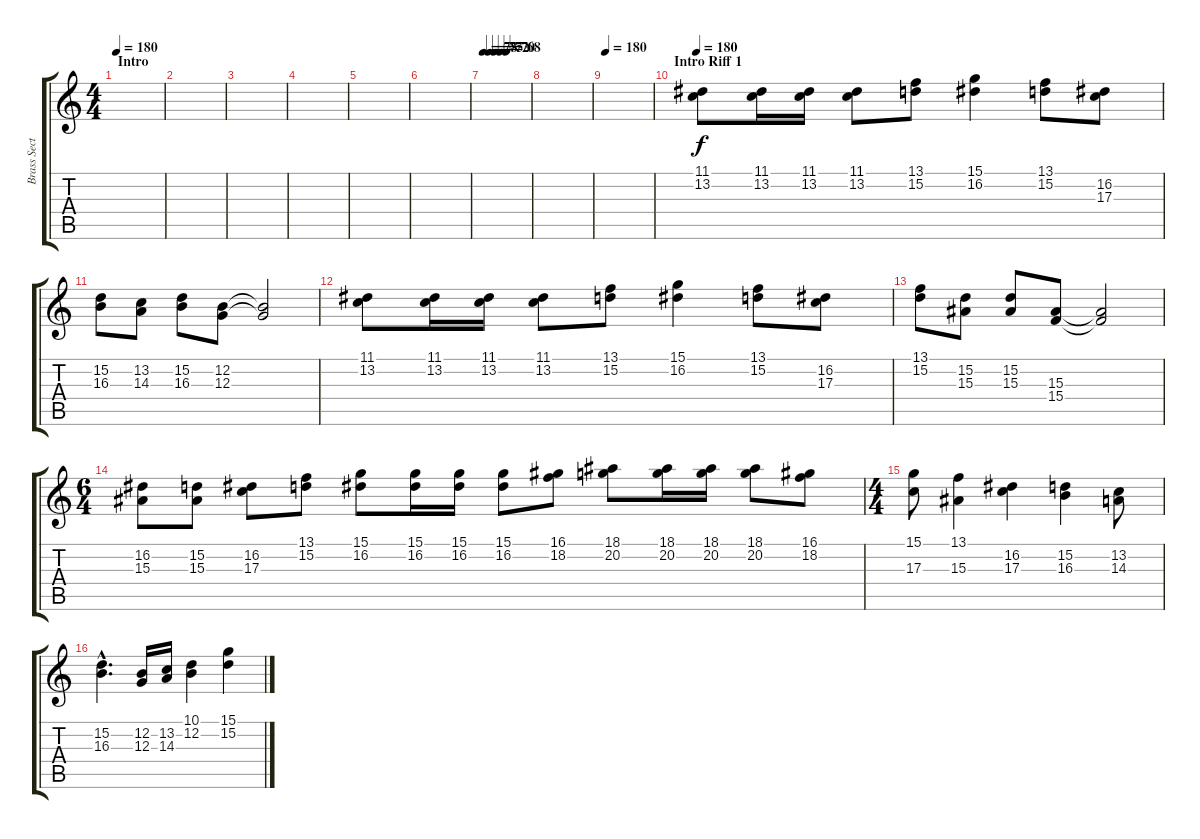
\track ("Brass Section 1" "Brass Sect") {instrument brasssection}
\staff {score tabs}
\tuning (E4 B3 G3 D3 A2 E2) {hide}
\ts (4 4)
\section ("" "Intro")
\tempo 180
\tempo 80
\tempo 180
\clef g2
\ks c
|
|
|
|
|
|
\tempo 78
\tempo (75 0.125)
\tempo (72 0.25)
\tempo (70 0.375)
\tempo (68 0.5)
|
|
\tempo 180
|
\section ("" "Intro Riff 1")
\tempo 180
(11.1 13.2).8 (11.1 13.2).16 (11.1 13.2).16 (11.1 13.2).8 (13.1 15.2).8 (15.1 16.2).4 (13.1 15.2).8 (16.2 17.3).8 |
(15.2 16.3).8 (13.2 14.3).8 (15.2 16.3).8 (12.2 12.3).8 (12.2{t} 12.3{t}).2 |
(11.1 13.2).8 (11.1 13.2).16 (11.1 13.2).16 (11.1 13.2).8 (13.1 15.2).8 (15.1 16.2).4 (13.1 15.2).8 (16.2 17.3).8 |
(13.1 15.2).8 (15.2 15.3).8 (15.2 15.3).8 (15.3 15.4).8 (15.3{t} 15.4{t}).2 |
\ts (6 4)
(16.2 15.3).8 (15.2 15.3).8 (16.2 17.3).8 (13.1 15.2).8 (15.1 16.2).8 (15.1 16.2).16 (15.1 16.2).16 (15.1 16.2).8 (16.1 18.2).8 (18.1 20.2).8 (18.1 20.2).16 (18.1 20.2).16 (18.1 20.2).8 (16.1 18.2).8 |
\ts (4 4)
(15.1 17.3).8 (13.1 15.3).4 (16.2 17.3).4 (15.2 16.3).4 (13.2 14.3).8 |
(15.2{hac} 16.3{hac}).4{d} (12.2 12.3).16 (13.2 14.3).16 (10.1 12.2).4 (15.1 15.2).4
